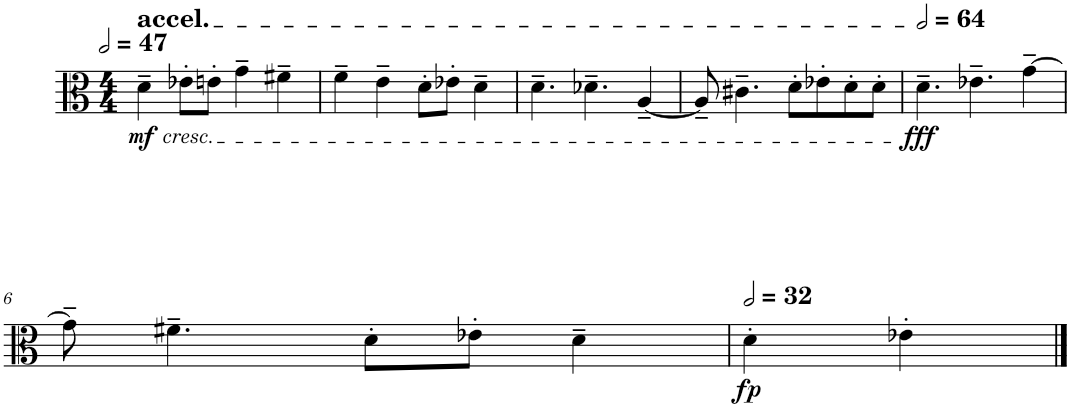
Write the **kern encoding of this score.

**kern	**dynam
*part1	*part1
*staff1	*staff1
*I"Viola	*
*I'Vla.	*
*clefC3	*
*k[]	*
*M4/4	*
*MM94	*
=1	=1
!LO:TX:a:t=accel.	!
!LO:TX:b:i:t=cresc.	!
!	!LO:DY:b
4d~\	mf
8e-X'\L	.
8en'\J	.
4g~\	.
4f#X~\	.
=2	=2
4f~\	.
4e~\	.
8d'\L	.
8e-X'\J	.
4d~\	.
=3	=3
4.d~\	.
4.d-X~\	.
[4A~/	.
=4	=4
8A~/]	.
4.c#X~\	.
8d'\L	.
8e-X'\	.
8d'\	.
8d'\J	.
=5	=5
*MM128	*
!	!LO:DY:b
4.d~\	fff
4.e-X~\	.
[4g~\	.
!!LO:LB:g=z
=6	=6
8g~\]	.
4.f#X~\	.
8d'\L	.
8e-X'\J	.
4d~\	.
=7	=7
*MM64	*
!	!LO:DY:b
4d'\	fp
4e-X'\	.
==	==
*-	*-
